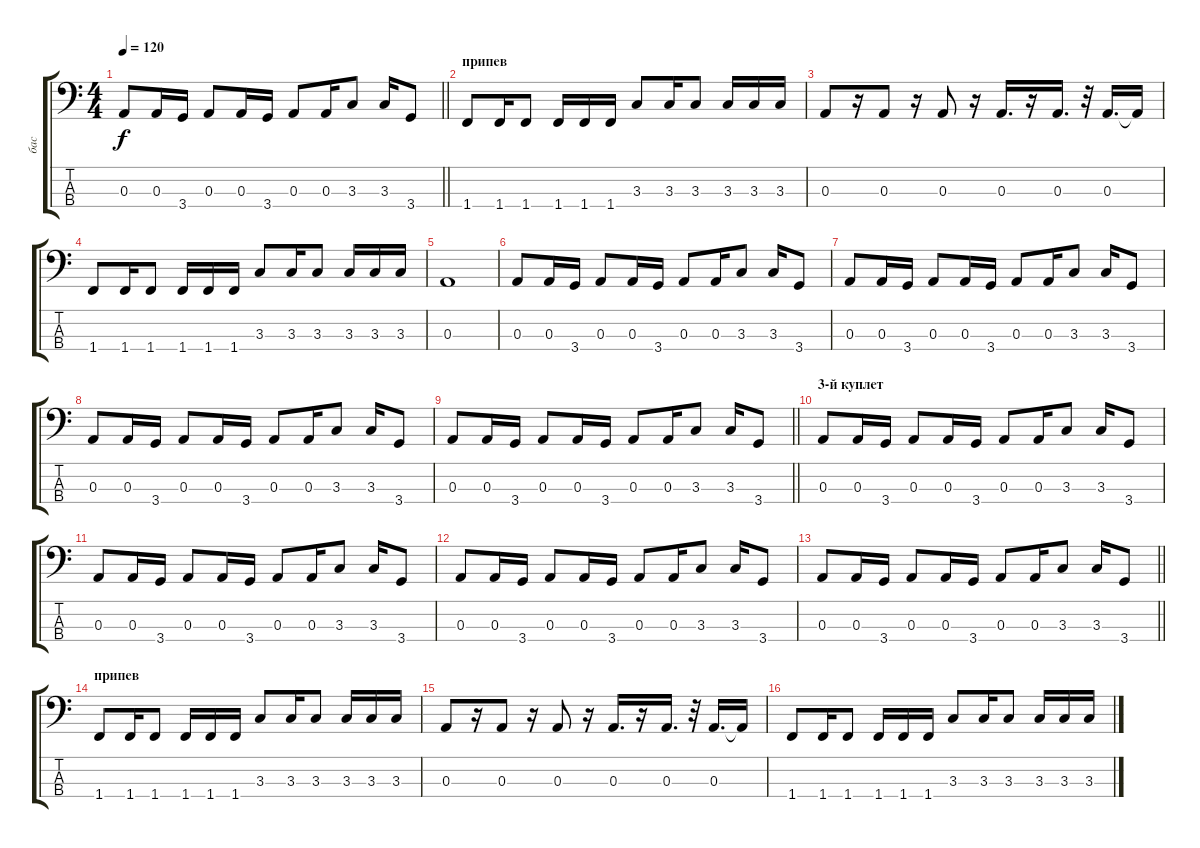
\track ("бас" "бас") {instrument electricbasspick}
\staff {score tabs}
\tuning (G2 D2 A1 E1) {hide}
\ts (4 4)
\tempo 120
\clef f4
\barLineRight lightlight
\ks c
0.3.8{dy f} 0.3.16 3.4.16 0.3.8 0.3.16 3.4.16 0.3.8 0.3.16 3.3.8 3.3.16 3.4.8 |
\section ("" "припев")
1.4.8 1.4.16 1.4.8 1.4.16 1.4.16 1.4.16 3.3.8 3.3.16 3.3.8 3.3.16 3.3.16 3.3.16 |
0.3.8 r.16 0.3.8 r.16 0.3.8 r.16 0.3.16{d} r.16 0.3.16{d} r.32 0.3.16{d} 0.3{t}.16 |
1.4.8 1.4.16 1.4.8 1.4.16 1.4.16 1.4.16 3.3.8 3.3.16 3.3.8 3.3.16 3.3.16 3.3.16 |
0.3.1 |
0.3.8 0.3.16 3.4.16 0.3.8 0.3.16 3.4.16 0.3.8 0.3.16 3.3.8 3.3.16 3.4.8 |
0.3.8 0.3.16 3.4.16 0.3.8 0.3.16 3.4.16 0.3.8 0.3.16 3.3.8 3.3.16 3.4.8 |
0.3.8 0.3.16 3.4.16 0.3.8 0.3.16 3.4.16 0.3.8 0.3.16 3.3.8 3.3.16 3.4.8 |
\barLineRight lightlight
0.3.8 0.3.16 3.4.16 0.3.8 0.3.16 3.4.16 0.3.8 0.3.16 3.3.8 3.3.16 3.4.8 |
\section ("" "3-й куплет")
0.3.8 0.3.16 3.4.16 0.3.8 0.3.16 3.4.16 0.3.8 0.3.16 3.3.8 3.3.16 3.4.8 |
0.3.8 0.3.16 3.4.16 0.3.8 0.3.16 3.4.16 0.3.8 0.3.16 3.3.8 3.3.16 3.4.8 |
0.3.8 0.3.16 3.4.16 0.3.8 0.3.16 3.4.16 0.3.8 0.3.16 3.3.8 3.3.16 3.4.8 |
\barLineRight lightlight
0.3.8 0.3.16 3.4.16 0.3.8 0.3.16 3.4.16 0.3.8 0.3.16 3.3.8 3.3.16 3.4.8 |
\section ("" "припев")
1.4.8 1.4.16 1.4.8 1.4.16 1.4.16 1.4.16 3.3.8 3.3.16 3.3.8 3.3.16 3.3.16 3.3.16 |
0.3.8 r.16 0.3.8 r.16 0.3.8 r.16 0.3.16{d} r.16 0.3.16{d} r.32 0.3.16{d} 0.3{t}.16 |
1.4.8 1.4.16 1.4.8 1.4.16 1.4.16 1.4.16 3.3.8 3.3.16 3.3.8 3.3.16 3.3.16 3.3.16
